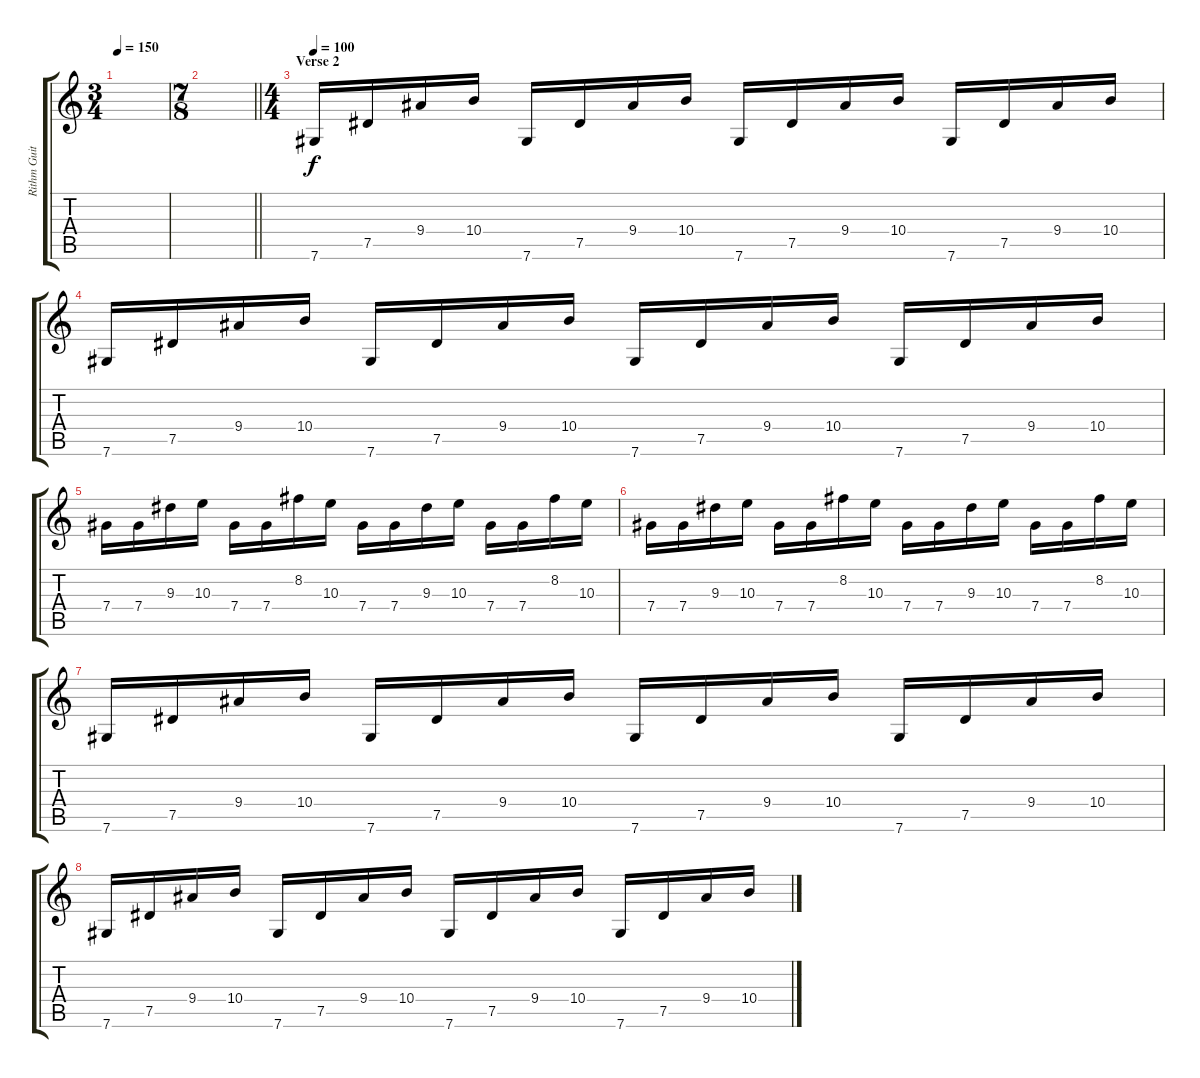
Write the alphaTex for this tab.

\track ("Rithm Guitar 1" "Rithm Guit") {instrument distortionguitar}
\staff {score tabs}
\tuning (Eb4 Bb3 Gb3 Db3 Ab2 Db2) {hide}
\ts (3 4)
\tempo 150
\clef g2
\ks c
|
\ts (7 8)
\barLineRight lightlight
|
\ts (4 4)
\section ("" "Verse 2")
\tempo 100
7.6.16 7.5.16 9.4.16 10.4.16 7.6.16 7.5.16 9.4.16 10.4.16 7.6.16 7.5.16 9.4.16 10.4.16 7.6.16 7.5.16 9.4.16 10.4.16 |
7.6.16 7.5.16 9.4.16 10.4.16 7.6.16 7.5.16 9.4.16 10.4.16 7.6.16 7.5.16 9.4.16 10.4.16 7.6.16 7.5.16 9.4.16 10.4.16 |
7.4.16 7.4.16 9.3.16 10.3.16 7.4.16 7.4.16 8.2.16 10.3.16 7.4.16 7.4.16 9.3.16 10.3.16 7.4.16 7.4.16 8.2.16 10.3.16 |
7.4.16 7.4.16 9.3.16 10.3.16 7.4.16 7.4.16 8.2.16 10.3.16 7.4.16 7.4.16 9.3.16 10.3.16 7.4.16 7.4.16 8.2.16 10.3.16 |
7.6.16 7.5.16 9.4.16 10.4.16 7.6.16 7.5.16 9.4.16 10.4.16 7.6.16 7.5.16 9.4.16 10.4.16 7.6.16 7.5.16 9.4.16 10.4.16 |
7.6.16 7.5.16 9.4.16 10.4.16 7.6.16 7.5.16 9.4.16 10.4.16 7.6.16 7.5.16 9.4.16 10.4.16 7.6.16 7.5.16 9.4.16 10.4.16
